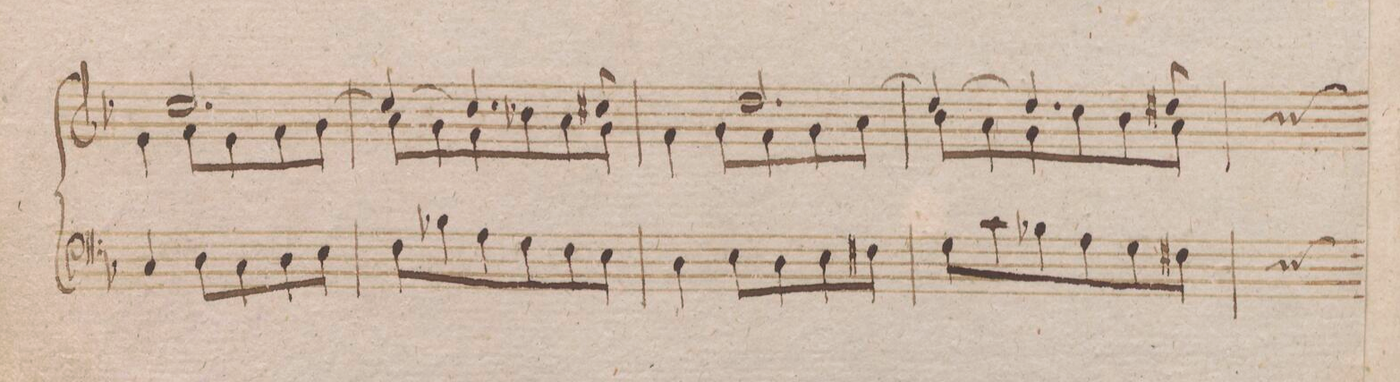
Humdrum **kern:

**kern
*I"Organo.
*clefF4
*k[b-]
*met(c|)
*M3/4
4C/
8D\L
8C\
8D\
8E\J
=193
8F\L
8B-X\
8A\
8G\
8F\
8E\J
=194
4D\
8E\L
8D\
8E\
8F#X\J
=195
8G\L
8c\
8B-X\
8A\
8G\
8F#X\J
*custos:E
=196
*-
